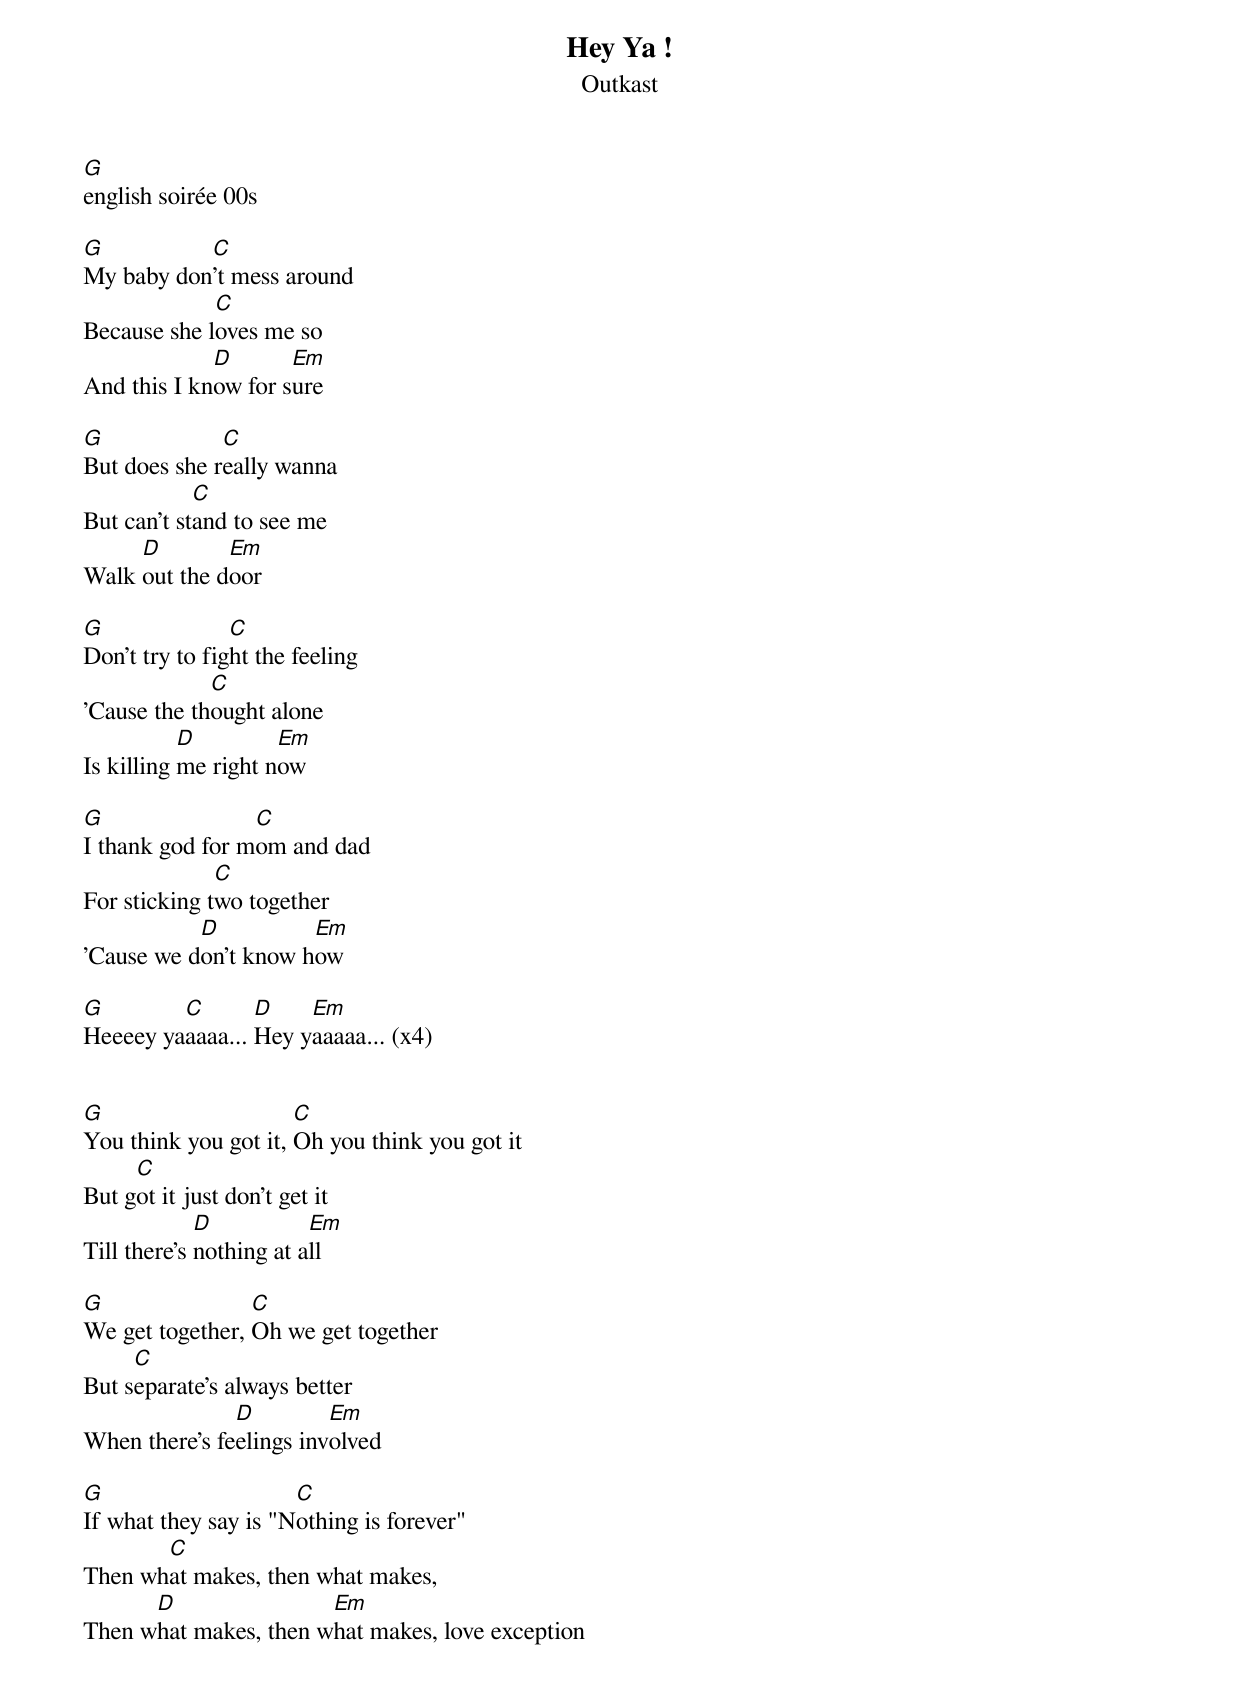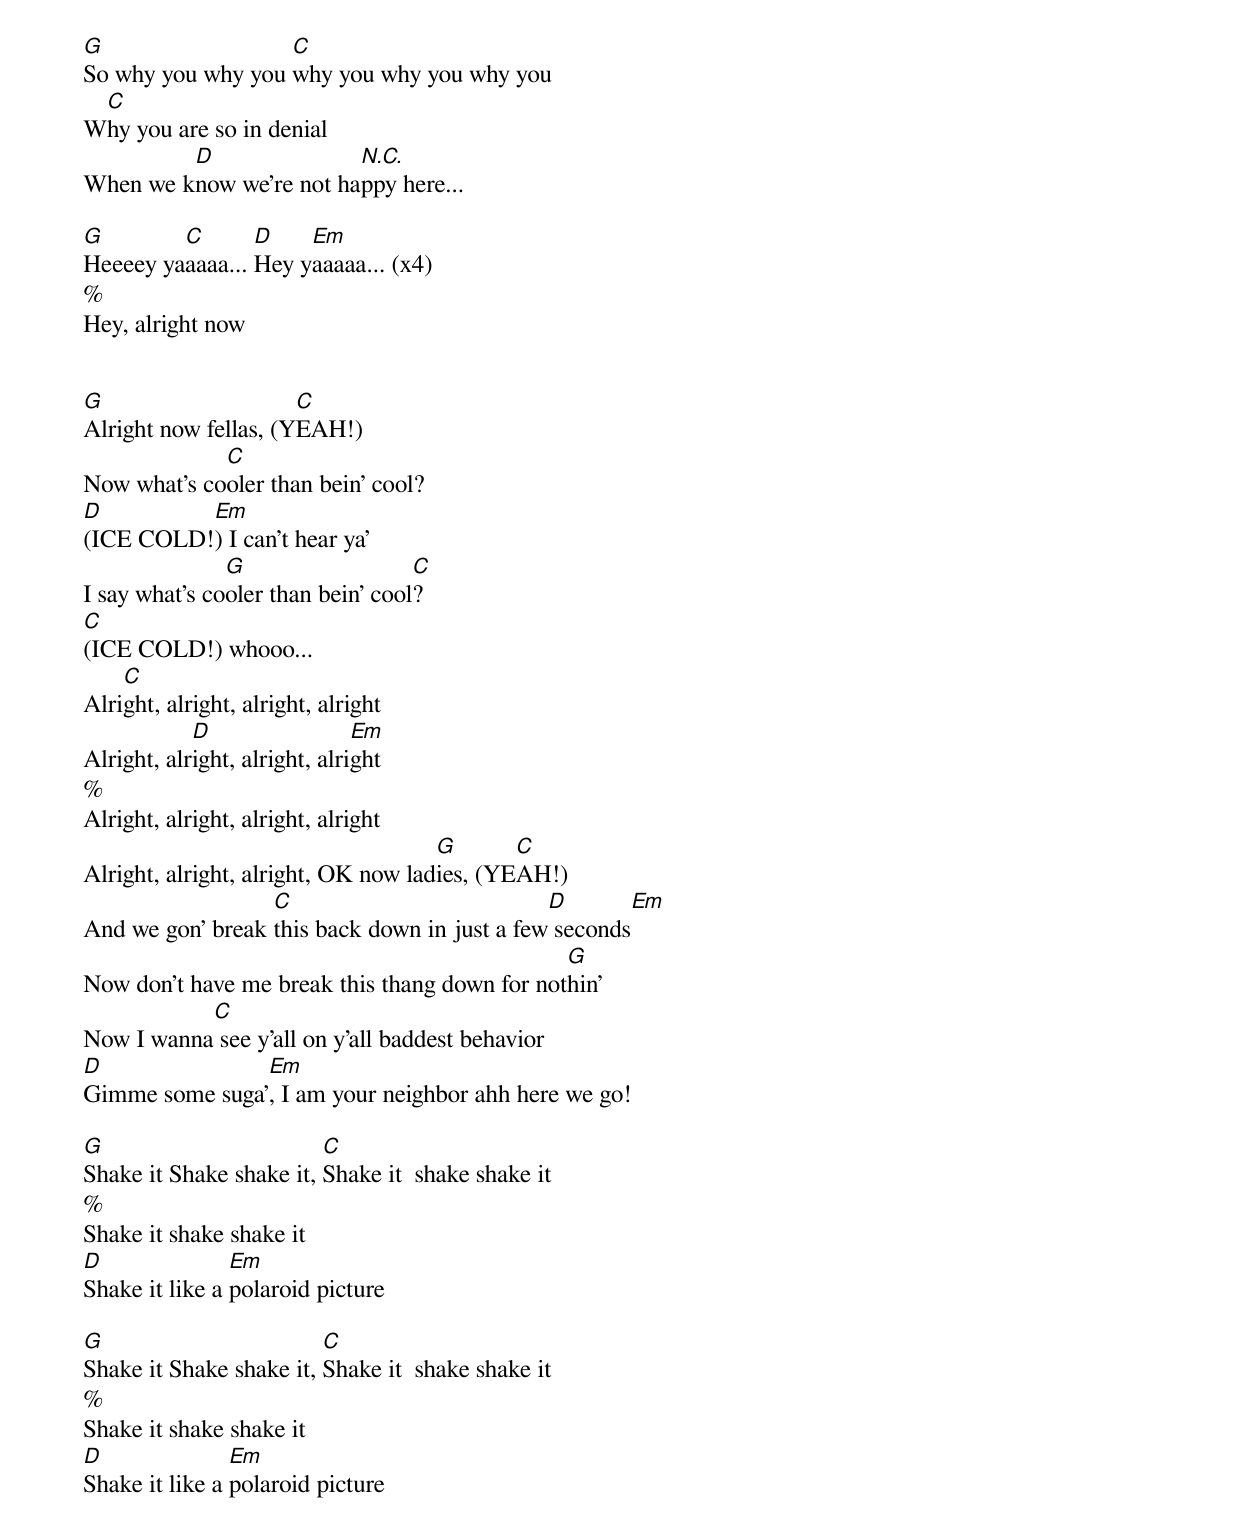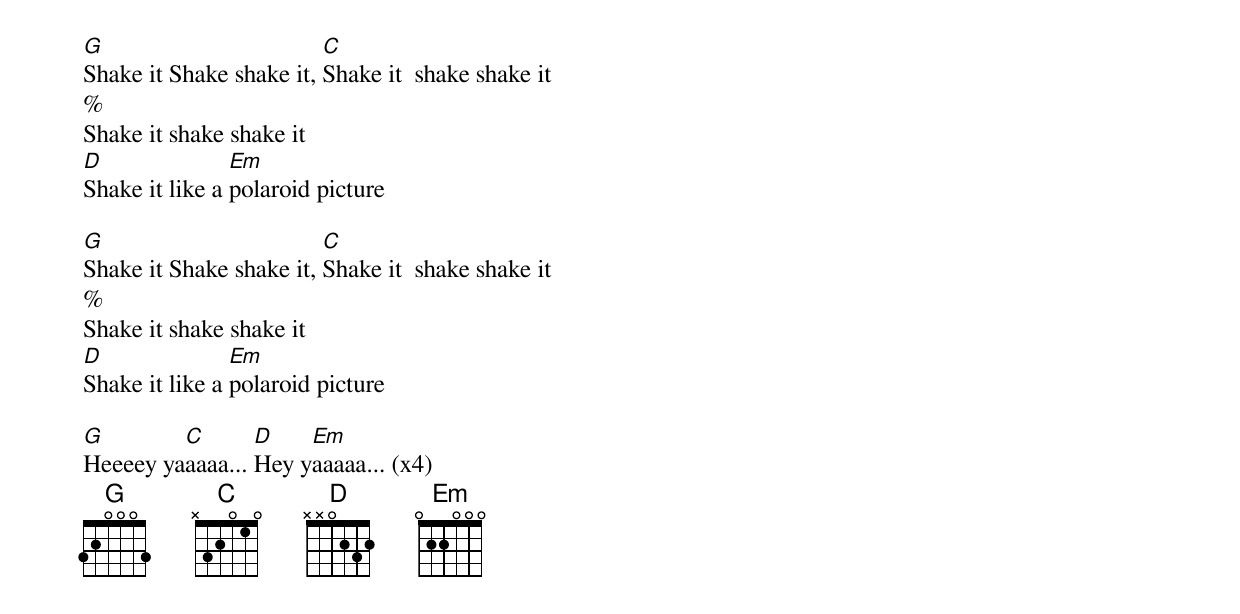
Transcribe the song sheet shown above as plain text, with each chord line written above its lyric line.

Hey Ya !
Outkast
G
english soirée 00s

G          C
My baby don't mess around
             C
Because she loves me so
             D       Em
And this I know for sure

G             C
But does she really wanna
            C
But can't stand to see me
     D        Em
Walk out the door

G               C
Don't try to fight the feeling
             C
'Cause the thought alone
           D         Em
Is killing me right now

G                C
I thank god for mom and dad
              C
For sticking two together
           D          Em
'Cause we don't know how

G        C       D    Em
Heeeey yaaaaa... Hey yaaaaa... (x4)


G                     C
You think you got it, Oh you think you got it
     C
But got it just don't get it
             D           Em
Till there's nothing at all

G                C
We get together, Oh we get together
     C
But separate's always better
               D         Em
When there's feelings involved

G                     C
If what they say is "Nothing is forever"
       C
Then what makes, then what makes,
      D                Em
Then what makes, then what makes, love exception

G                  C
So why you why you why you why you why you
 C
Why you are so in denial
         D               N.C.
When we know we're not happy here...

G        C       D    Em
Heeeey yaaaaa... Hey yaaaaa... (x4)
%
Hey, alright now


G                     C
Alright now fellas, (YEAH!)
             C
Now what's cooler than bein' cool?
D         Em
(ICE COLD!) I can't hear ya'
               G                   C
I say what's cooler than bein' cool?
C
(ICE COLD!) whooo...
    C
Alright, alright, alright, alright
            D                  Em
Alright, alright, alright, alright
%
Alright, alright, alright, alright
                                     G       C
Alright, alright, alright, OK now ladies, (YEAH!)
                  C                           D          Em
And we gon' break this back down in just a few seconds
                                               G
Now don't have me break this thang down for nothin'
           C
Now I wanna see y'all on y'all baddest behavior
D               Em
Gimme some suga', I am your neighbor ahh here we go!

G                        C
Shake it Shake shake it, Shake it  shake shake it
%
Shake it shake shake it
D               Em
Shake it like a polaroid picture

G                        C
Shake it Shake shake it, Shake it  shake shake it
%
Shake it shake shake it
D               Em
Shake it like a polaroid picture

G                        C
Shake it Shake shake it, Shake it  shake shake it
%
Shake it shake shake it
D               Em
Shake it like a polaroid picture

G                        C
Shake it Shake shake it, Shake it  shake shake it
%
Shake it shake shake it
D               Em
Shake it like a polaroid picture

G        C       D    Em
Heeeey yaaaaa... Hey yaaaaa... (x4)
